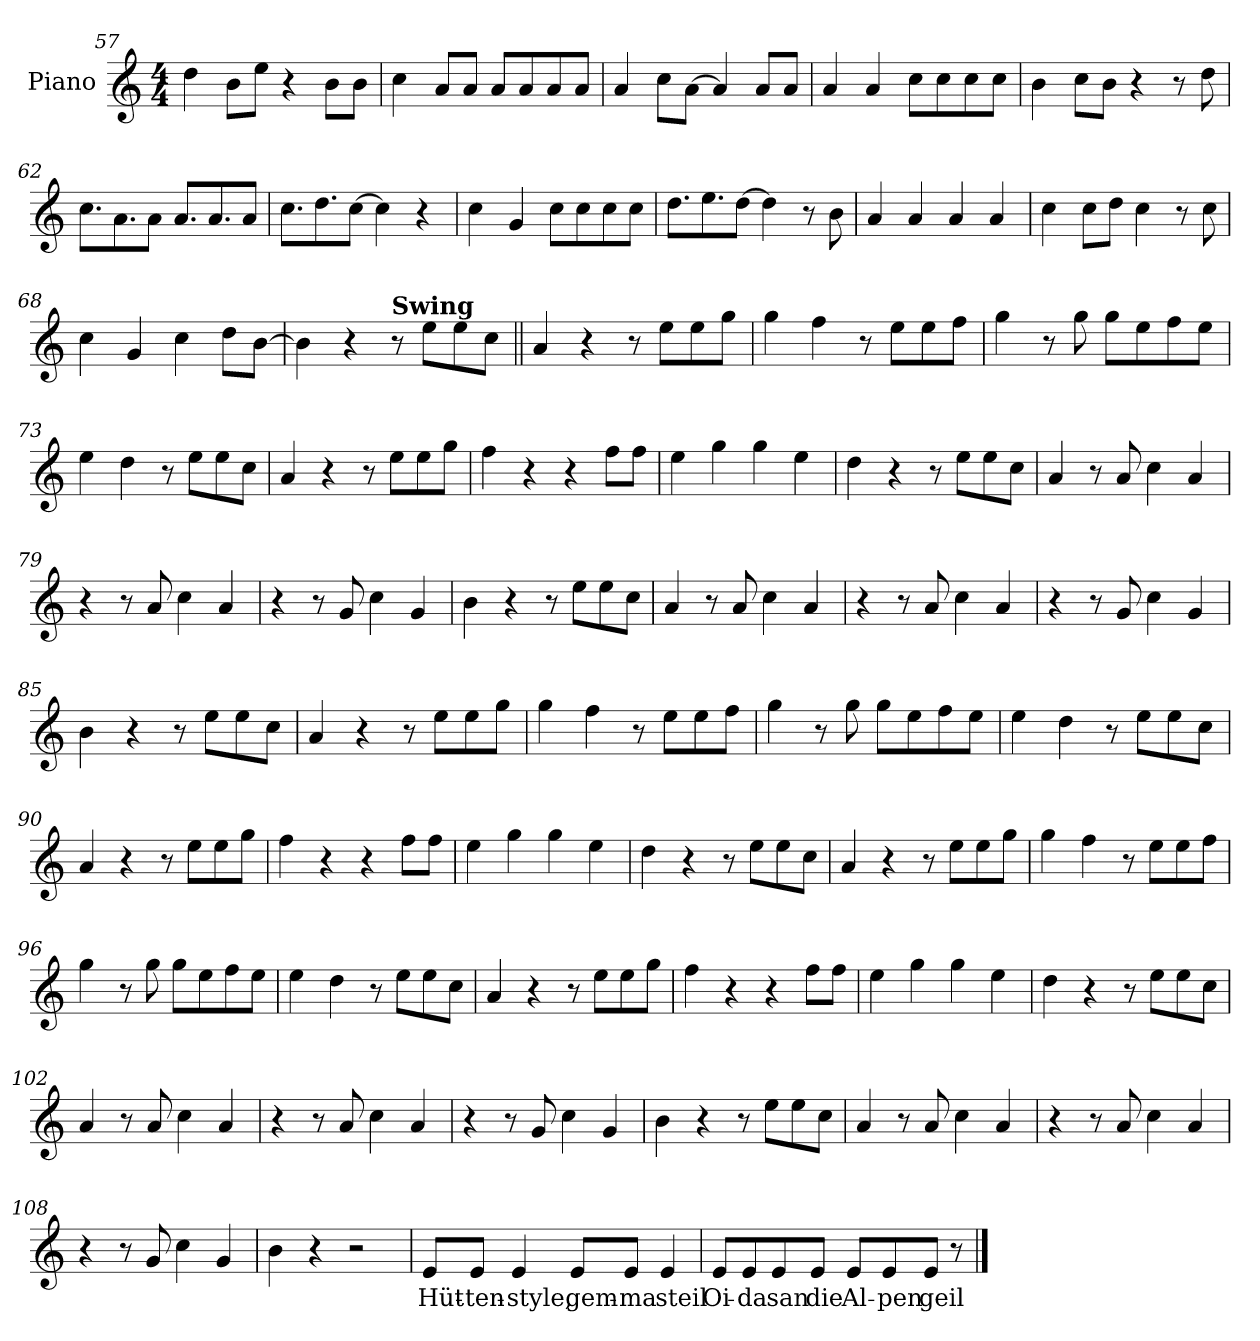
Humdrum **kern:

**kern	**text
*part1	*part1
*staff1	*staff1
*I"Piano	*
*I'Pno.	*
*clefG2	*
*k[]	*
*M4/4	*
=57	=57
4dd	.
8bL	.
8eeJ	.
4r	.
8bL	.
8bJ	.
=58	=58
4cc	.
8aL	.
8aJ	.
8aL	.
8a	.
8a	.
8aJ	.
=59	=59
4a	.
8ccL	.
[8aJ	.
4a]	.
8aL	.
8aJ	.
=60	=60
4a	.
4a	.
8ccL	.
8cc	.
8cc	.
8ccJ	.
=61	=61
4b	.
8ccL	.
8bJ	.
4r	.
8r	.
8dd	.
=62	=62
8.ccL	.
8.a	.
8aJ	.
8.aL	.
8.a	.
8aJ	.
=63	=63
8.ccL	.
8.dd	.
[8ccJ	.
4cc]	.
4r	.
=64	=64
4cc	.
4g	.
8ccL	.
8cc	.
8cc	.
8ccJ	.
=65	=65
8.ddL	.
8.ee	.
[8ddJ	.
4dd]	.
8r	.
8b	.
=66	=66
4a	.
4a	.
4a	.
4a	.
=67	=67
4cc	.
8ccL	.
8ddJ	.
4cc	.
8r	.
8cc	.
=68	=68
4cc	.
4g	.
4cc	.
8ddL	.
[8bJ	.
=69	=69
4b]	.
4r	.
!LO:TX:a:B:t=Swing	!
8r	.
8eeL	.
8ee	.
8ccJ	.
=70||	=70||
4a	.
4r	.
8r	.
8eeL	.
8ee	.
8ggJ	.
=71	=71
4gg	.
4ff	.
8r	.
8eeL	.
8ee	.
8ffJ	.
=72	=72
4gg	.
8r	.
8gg	.
8ggL	.
8ee	.
8ff	.
8eeJ	.
=73	=73
4ee	.
4dd	.
8r	.
8eeL	.
8ee	.
8ccJ	.
=74	=74
4a	.
4r	.
8r	.
8eeL	.
8ee	.
8ggJ	.
=75	=75
4ff	.
4r	.
4r	.
8ffL	.
8ffJ	.
=76	=76
4ee	.
4gg	.
4gg	.
4ee	.
=77	=77
4dd	.
4r	.
8r	.
8eeL	.
8ee	.
8ccJ	.
=78	=78
4a	.
8r	.
8a	.
4cc	.
4a	.
=79	=79
4r	.
8r	.
8a	.
4cc	.
4a	.
=80	=80
4r	.
8r	.
8g	.
4cc	.
4g	.
=81	=81
4b	.
4r	.
8r	.
8eeL	.
8ee	.
8ccJ	.
=82	=82
4a	.
8r	.
8a	.
4cc	.
4a	.
=83	=83
4r	.
8r	.
8a	.
4cc	.
4a	.
=84	=84
4r	.
8r	.
8g	.
4cc	.
4g	.
=85	=85
4b	.
4r	.
8r	.
8eeL	.
8ee	.
8ccJ	.
=86	=86
4a	.
4r	.
8r	.
8eeL	.
8ee	.
8ggJ	.
=87	=87
4gg	.
4ff	.
8r	.
8eeL	.
8ee	.
8ffJ	.
=88	=88
4gg	.
8r	.
8gg	.
8ggL	.
8ee	.
8ff	.
8eeJ	.
=89	=89
4ee	.
4dd	.
8r	.
8eeL	.
8ee	.
8ccJ	.
=90	=90
4a	.
4r	.
8r	.
8eeL	.
8ee	.
8ggJ	.
=91	=91
4ff	.
4r	.
4r	.
8ffL	.
8ffJ	.
=92	=92
4ee	.
4gg	.
4gg	.
4ee	.
=93	=93
4dd	.
4r	.
8r	.
8eeL	.
8ee	.
8ccJ	.
=94	=94
4a	.
4r	.
8r	.
8eeL	.
8ee	.
8ggJ	.
=95	=95
4gg	.
4ff	.
8r	.
8eeL	.
8ee	.
8ffJ	.
=96	=96
4gg	.
8r	.
8gg	.
8ggL	.
8ee	.
8ff	.
8eeJ	.
=97	=97
4ee	.
4dd	.
8r	.
8eeL	.
8ee	.
8ccJ	.
=98	=98
4a	.
4r	.
8r	.
8eeL	.
8ee	.
8ggJ	.
=99	=99
4ff	.
4r	.
4r	.
8ffL	.
8ffJ	.
=100	=100
4ee	.
4gg	.
4gg	.
4ee	.
=101	=101
4dd	.
4r	.
8r	.
8eeL	.
8ee	.
8ccJ	.
=102	=102
4a	.
8r	.
8a	.
4cc	.
4a	.
=103	=103
4r	.
8r	.
8a	.
4cc	.
4a	.
=104	=104
4r	.
8r	.
8g	.
4cc	.
4g	.
=105	=105
4b	.
4r	.
8r	.
8eeL	.
8ee	.
8ccJ	.
=106	=106
4a	.
8r	.
8a	.
4cc	.
4a	.
=107	=107
4r	.
8r	.
8a	.
4cc	.
4a	.
=108	=108
4r	.
8r	.
8g	.
4cc	.
4g	.
=109	=109
4b	.
4r	.
2r	.
=110	=110
8eL	Hüt-
8eJ	-ten-
4e	-style,
8eL	gem-
8eJ	-ma
4e	steil
=111	=111
8eL	Oi-
8e	-da
8e	san
8eJ	die
8eL	Al-
8e	-pen
8eJ	geil
8r	.
==	==
*-	*-
